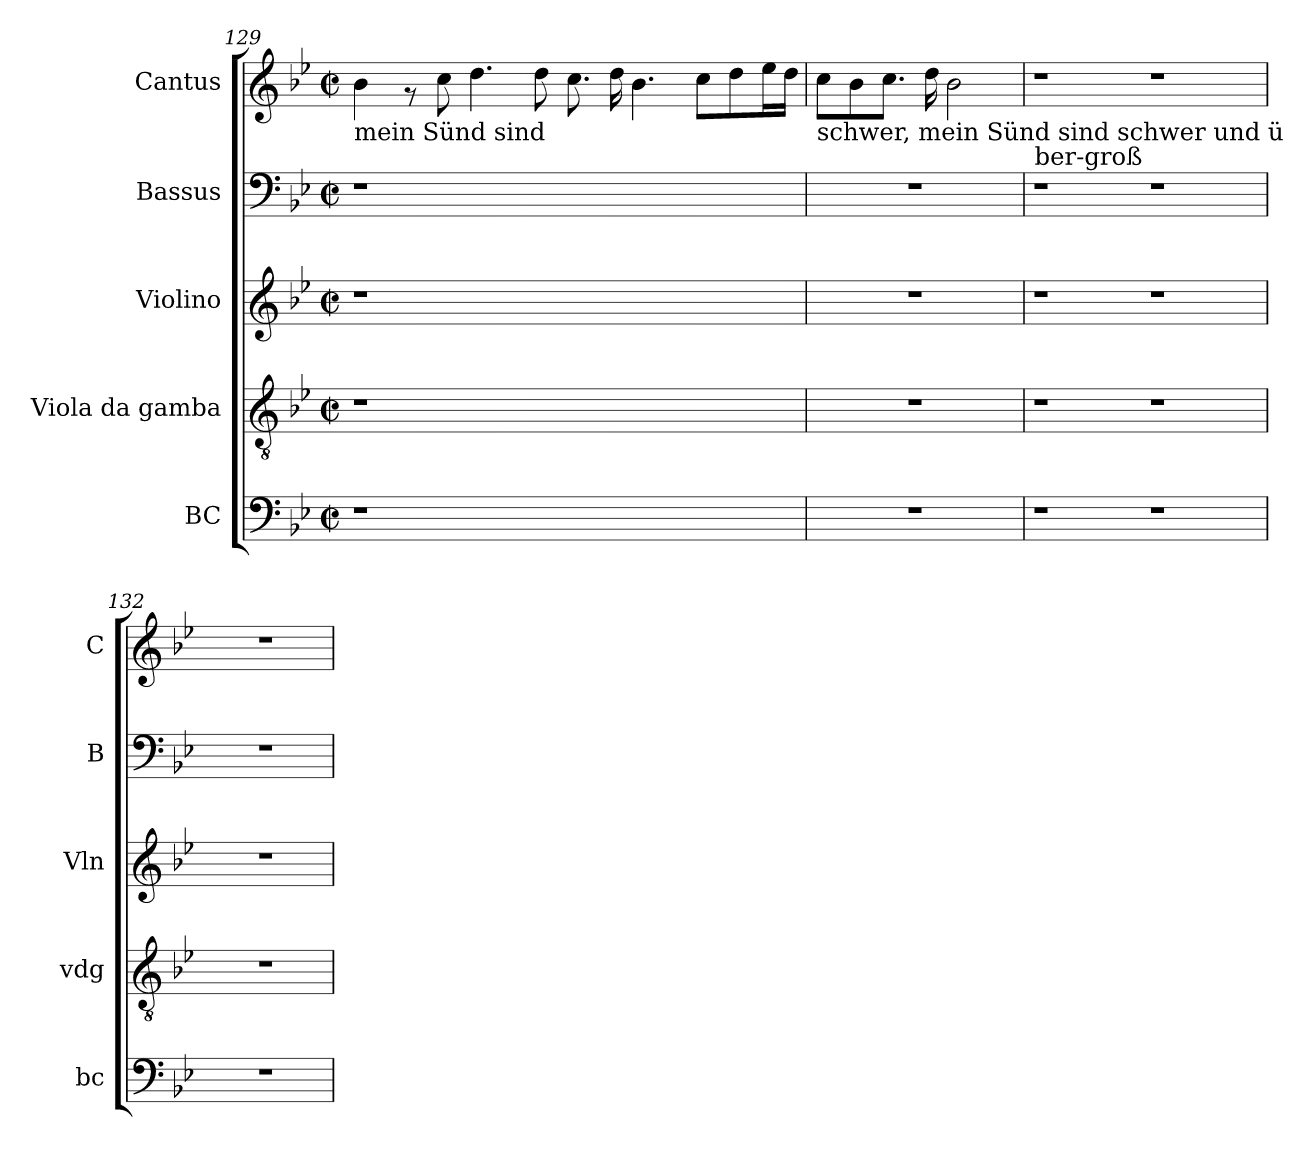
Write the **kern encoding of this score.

**kern	**kern	**kern	**kern	**kern
*part5	*part4	*part3	*part2	*part1
*staff5	*staff4	*staff3	*staff2	*staff1
*I"BC	*I"Viola da gamba	*I"Violino	*I"Bassus	*I"Cantus
*I'bc	*I'vdg	*I'Vln	*I'B	*I'C
*clefF4	*clefGv2	*clefG2	*clefF4	*clefG2
*k[b-e-]	*k[b-e-]	*k[b-e-]	*k[b-e-]	*k[b-e-]
*B-:	*B-:	*B-:	*B-:	*B-:
*M2/2	*M2/2	*M2/2	*M2/2	*M2/2
*met(c|)	*met(c|)	*met(c|)	*met(c|)	*met(c|)
=129	=129	=129	=129	=129
!	!	!	!	!LO:TX:b:t=mein Sünd sind
1r	1r	1r	1r	4b-\
.	.	.	.	8rf
.	.	.	.	8cc\
.	.	.	.	4.dd\
.	.	.	.	8dd\
1ryy	1ryy	1ryy	1ryy	8.cc\
.	.	.	.	16dd\
.	.	.	.	4.b-\
.	.	.	.	8cc\L
.	.	.	.	8dd\
.	.	.	.	16ee-\L
.	.	.	.	16dd\JJ
=130	=130	=130	=130	=130
!	!	!	!	!LO:TX:b:t=schwer, mein Sünd sind schwer und ü
1r	1r	1r	1r	8cc\L
.	.	.	.	8b-\
.	.	.	.	8.cc\J
.	.	.	.	16dd\
.	.	.	.	2b-\
=131	=131	=131	=131	=131
!	!	!	!	!LO:TX:b:t=ber-groß
1r	1r	1r	1r	1r
1r	1r	1r	1r	1r
=132	=132	=132	=132	=132
1r	1r	1r	1r	1r
=	=	=	=	=
*-	*-	*-	*-	*-
